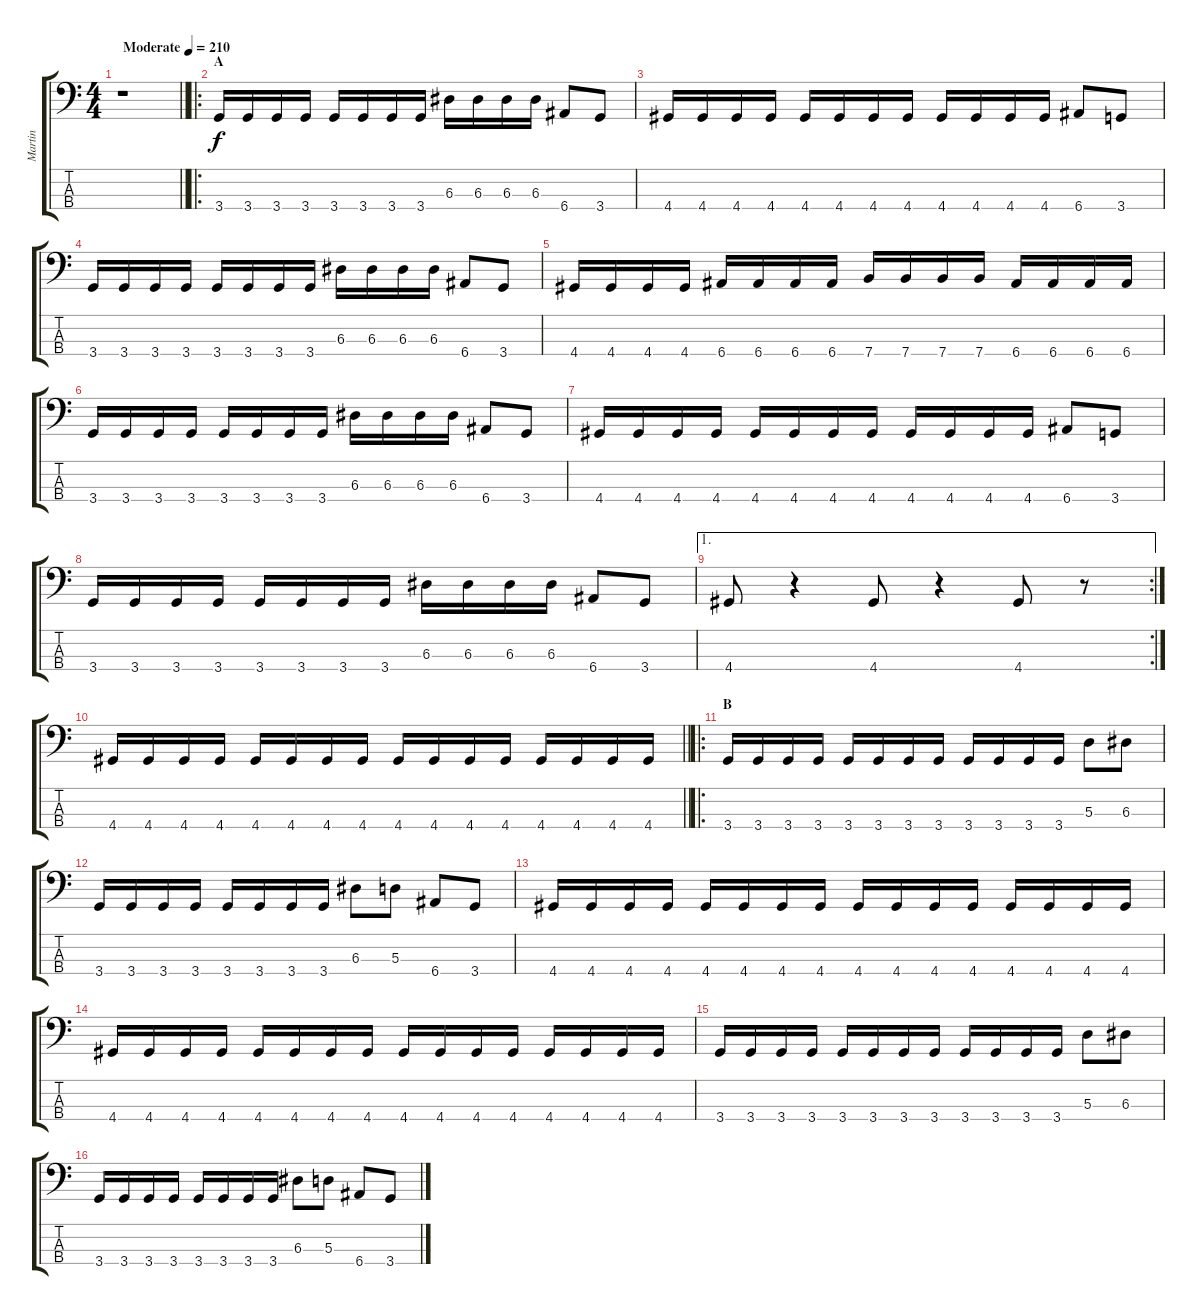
\track ("Martin" "Martin") {instrument electricbassfinger}
\staff {score tabs}
\tuning (G2 D2 A1 E1) {hide}
\ts (4 4)
\tempo (210 "Moderate")
\clef f4
\barLineRight lightlight
\ks c
r.1{dy f instrument electricbassfinger} |
\ro
\section ("" "A")
3.4.16 3.4.16 3.4.16 3.4.16 3.4.16 3.4.16 3.4.16 3.4.16 6.3.16 6.3.16 6.3.16 6.3.16 6.4.8 3.4.8 |
4.4.16 4.4.16 4.4.16 4.4.16 4.4.16 4.4.16 4.4.16 4.4.16 4.4.16 4.4.16 4.4.16 4.4.16 6.4.8 3.4.8 |
3.4.16 3.4.16 3.4.16 3.4.16 3.4.16 3.4.16 3.4.16 3.4.16 6.3.16 6.3.16 6.3.16 6.3.16 6.4.8 3.4.8 |
4.4.16 4.4.16 4.4.16 4.4.16 6.4.16 6.4.16 6.4.16 6.4.16 7.4.16 7.4.16 7.4.16 7.4.16 6.4.16 6.4.16 6.4.16 6.4.16 |
3.4.16 3.4.16 3.4.16 3.4.16 3.4.16 3.4.16 3.4.16 3.4.16 6.3.16 6.3.16 6.3.16 6.3.16 6.4.8 3.4.8 |
4.4.16 4.4.16 4.4.16 4.4.16 4.4.16 4.4.16 4.4.16 4.4.16 4.4.16 4.4.16 4.4.16 4.4.16 6.4.8 3.4.8 |
3.4.16 3.4.16 3.4.16 3.4.16 3.4.16 3.4.16 3.4.16 3.4.16 6.3.16 6.3.16 6.3.16 6.3.16 6.4.8 3.4.8 |
\ae 1
\rc 2
4.4.8 r.4 4.4.8 r.4 4.4.8 r.8 |
\barLineRight lightlight
4.4.16 4.4.16 4.4.16 4.4.16 4.4.16 4.4.16 4.4.16 4.4.16 4.4.16 4.4.16 4.4.16 4.4.16 4.4.16 4.4.16 4.4.16 4.4.16 |
\ro
\section ("" "B")
3.4.16 3.4.16 3.4.16 3.4.16 3.4.16 3.4.16 3.4.16 3.4.16 3.4.16 3.4.16 3.4.16 3.4.16 5.3.8 6.3.8 |
3.4.16 3.4.16 3.4.16 3.4.16 3.4.16 3.4.16 3.4.16 3.4.16 6.3.8 5.3.8 6.4.8 3.4.8 |
4.4.16 4.4.16 4.4.16 4.4.16 4.4.16 4.4.16 4.4.16 4.4.16 4.4.16 4.4.16 4.4.16 4.4.16 4.4.16 4.4.16 4.4.16 4.4.16 |
4.4.16 4.4.16 4.4.16 4.4.16 4.4.16 4.4.16 4.4.16 4.4.16 4.4.16 4.4.16 4.4.16 4.4.16 4.4.16 4.4.16 4.4.16 4.4.16 |
3.4.16 3.4.16 3.4.16 3.4.16 3.4.16 3.4.16 3.4.16 3.4.16 3.4.16 3.4.16 3.4.16 3.4.16 5.3.8 6.3.8 |
3.4.16 3.4.16 3.4.16 3.4.16 3.4.16 3.4.16 3.4.16 3.4.16 6.3.8 5.3.8 6.4.8 3.4.8
